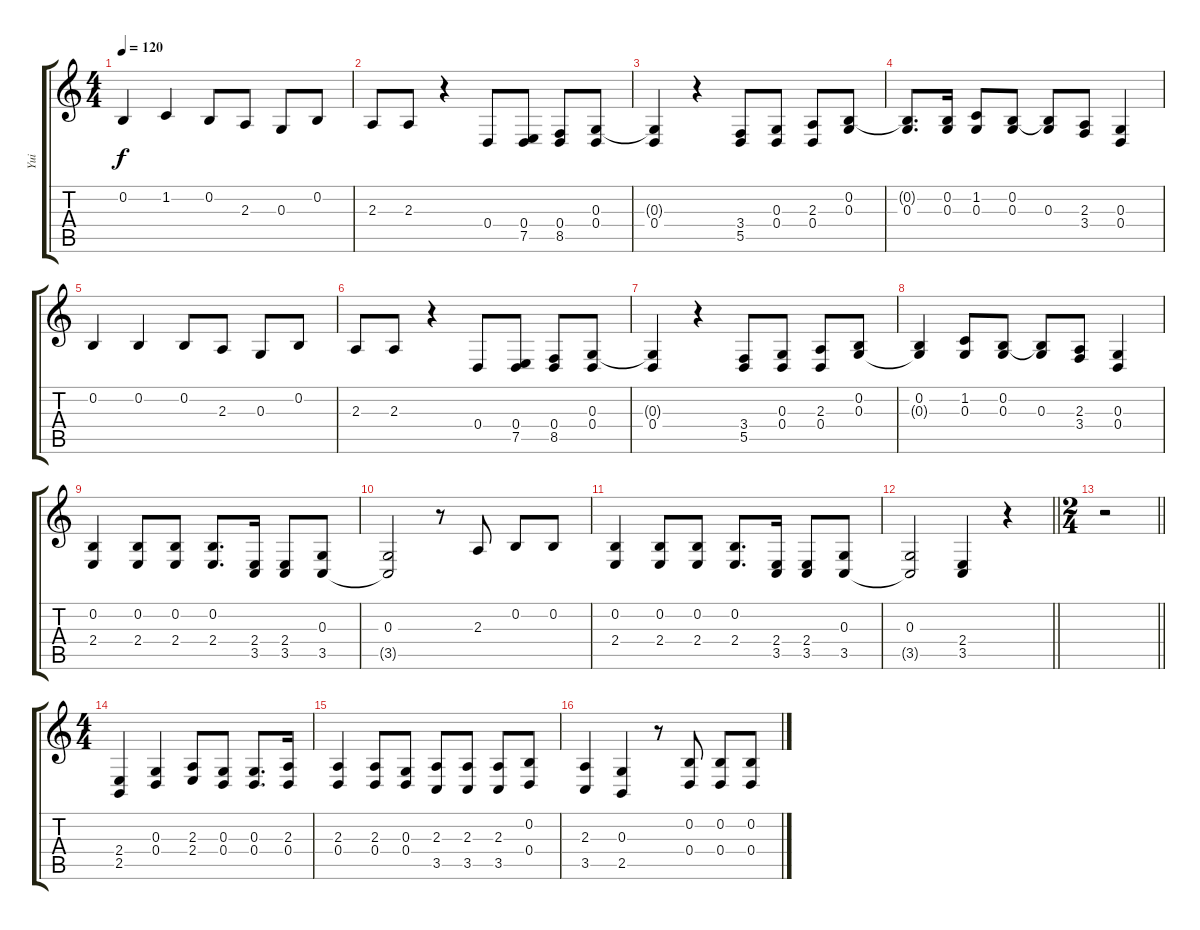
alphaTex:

\track ("Yui" "Yui") {instrument lead2sawtooth}
\staff {score tabs}
\tuning (E4 B3 G3 D3 A2 E2) {hide}
\ts (4 4)
\tempo 120
\clef g2
\ks c
0.2.4{dy f} 1.2.4 0.2.8 2.3.8 0.3.8 0.2.8 |
2.3.8 2.3.8 r.4 0.4.8 (0.4 7.5).8 (0.4 8.5).8 (0.3 0.4).8 |
(0.3{t} 0.4).4 r.4 (3.4 5.5).8 (0.3 0.4).8 (2.3 0.4).8 (0.2 0.3).8 |
(0.2{t} 0.3).8{d} (0.2 0.3).16 (1.2 0.3).8 (0.2 0.3).8 (0.2{t} 0.3).8 (2.3 3.4).8 (0.3 0.4).4 |
0.2.4 0.2.4 0.2.8 2.3.8 0.3.8 0.2.8 |
2.3.8 2.3.8 r.4 0.4.8 (0.4 7.5).8 (0.4 8.5).8 (0.3 0.4).8 |
(0.3{t} 0.4).4 r.4 (3.4 5.5).8 (0.3 0.4).8 (2.3 0.4).8 (0.2 0.3).8 |
(0.2 0.3{t}).4 (1.2 0.3).8 (0.2 0.3).8 (0.2{t} 0.3).8 (2.3 3.4).8 (0.3 0.4).4 |
(0.2 2.4).4 (0.2 2.4).8 (0.2 2.4).8 (0.2 2.4).8{d} (2.4 3.5).16 (2.4 3.5).8 (0.3 3.5).8 |
(0.3 3.5{t}).2 r.8 2.3.8 0.2.8 0.2.8 |
(0.2 2.4).4 (0.2 2.4).8 (0.2 2.4).8 (0.2 2.4).8{d} (2.4 3.5).16 (2.4 3.5).8 (0.3 3.5).8 |
\barLineRight lightlight
(0.3 3.5{t}).2 (2.4 3.5).4 r.4 |
\ts (2 4)
\barLineRight lightlight
r.2 |
\ts (4 4)
(2.4 2.5).4 (0.3 0.4).4 (2.3 2.4).8 (0.3 0.4).8 (0.3 0.4).8{d} (2.3 0.4).16 |
(2.3 0.4).4 (2.3 0.4).8 (0.3 0.4).8 (2.3 3.5).8 (2.3 3.5).8 (2.3 3.5).8 (0.2 0.4).8 |
(2.3 3.5).4 (0.3 2.5).4 r.8 (0.2 0.4).8 (0.2 0.4).8 (0.2 0.4).8
